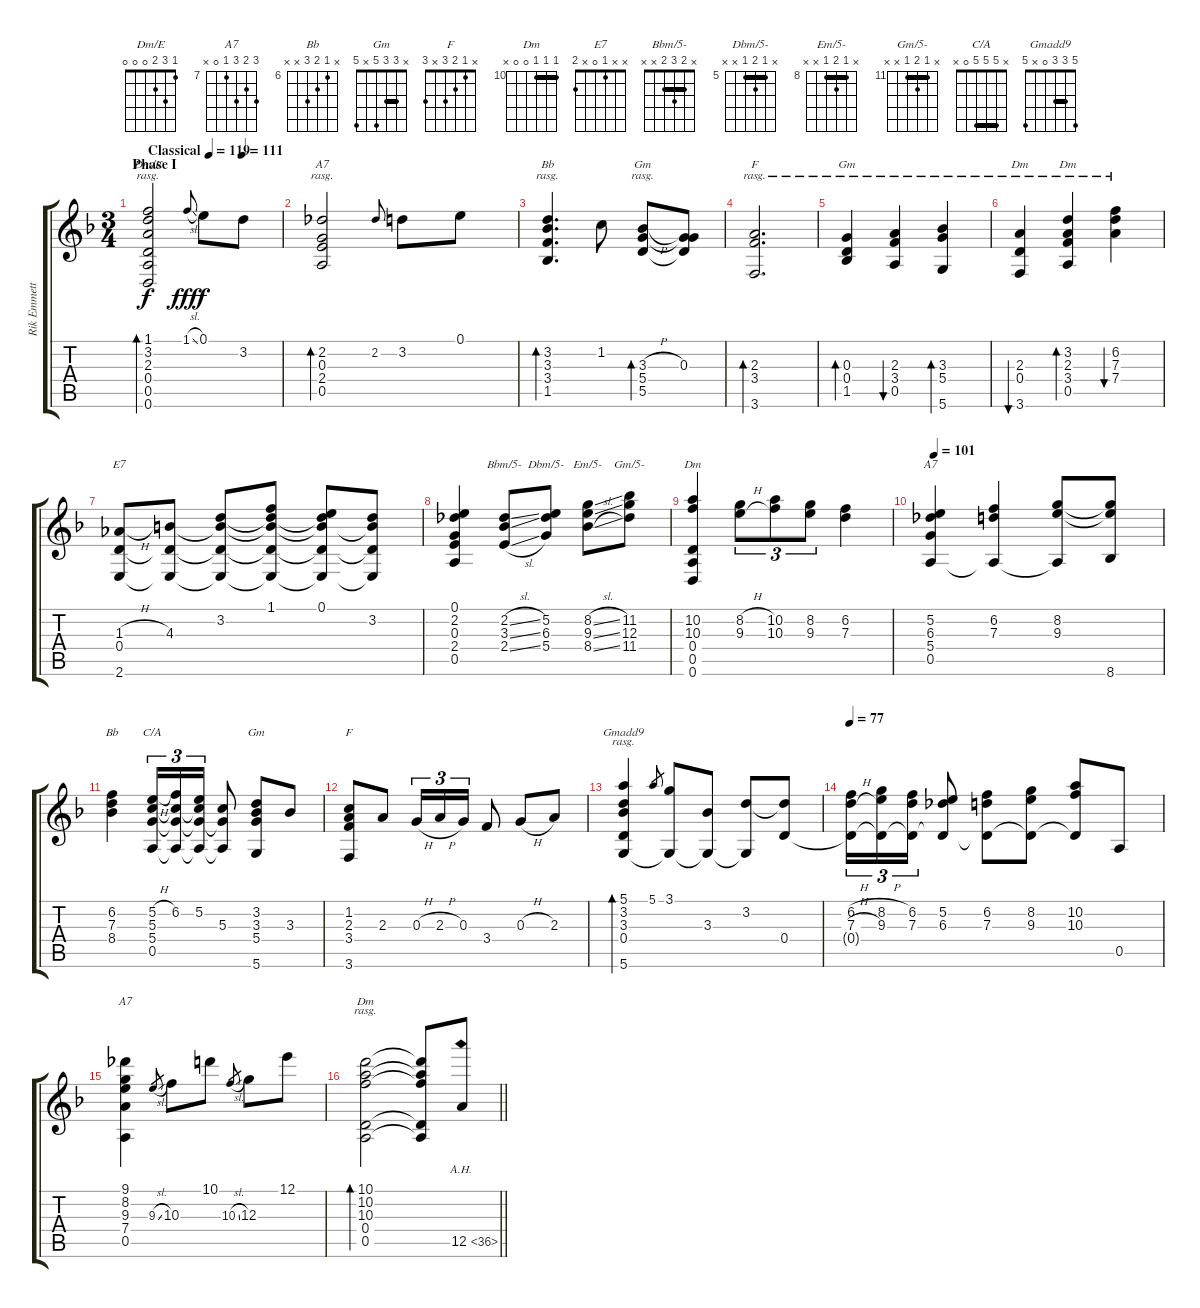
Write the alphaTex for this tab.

\track ("Rik Emmett" "Rik Emmett") {instrument acousticguitarnylon}
\staff {score tabs}
\tuning (E4 B3 G3 D3 A2 D2) {hide}
\chord ("Dm/E" 1 3 2 0 0 0)
\chord ("A7" x 2 0 2 0 x)
\chord ("Bb" x 3 3 3 1 x) {barre 3}
\chord ("Gm" x x 3 5 5 x)
\chord ("F" x x 2 3 x 3)
\chord ("Gm" x x 0 0 1 x)
\chord ("Dm" x x 2 0 x 3)
\chord ("Dm" x 3 2 3 0 x)
\chord ("E7" x x 1 0 x 2)
\chord ("Bbm/5-" x 2 3 2 x x) {barre 2}
\chord ("Dbm/5-" x 5 6 5 x x) {firstfret 5 barre 5}
\chord ("Em/5-" x 8 9 8 x x) {firstfret 8 barre 8}
\chord ("Gm/5-" x 11 12 11 x x) {firstfret 11 barre 11}
\chord ("Dm" x 10 10 0 0 0) {firstfret 10 barre 10}
\chord ("A7" x 5 6 5 0 x) {firstfret 5 barre 5}
\chord ("Bb" x 6 7 8 x x) {firstfret 6}
\chord ("C/A" x 5 5 5 0 x) {barre 5}
\chord ("Gm" x 3 3 5 x 5) {barre 3}
\chord ("F" x 1 2 3 x 3)
\chord ("Gmadd9" 5 3 3 0 x 5) {barre 3}
\chord ("A7" 9 8 9 7 0 x) {firstfret 7}
\chord ("Dm" 10 10 10 0 0 x) {firstfret 10 barre 10}
\ts (3 4)
\section ("" "Phase I")
\tempo (119 "Classical")
\tempo 52
\tempo (111 0.7083333333333334)
\tempo (119 "Classical")
\clef g2
\ks f
(1.1 3.2 2.3 0.4 0.5 0.6).2{bd 240 ch "Dm/E" rasg ii dy f instrument acousticguitarnylon} 1.1{sl}.8{gr onbeat dy fff} 0.1.8{dy f} 3.2.8 |
(2.2 0.3 2.4 0.5).2{bd 480 ch "A7" rasg ii} 2.2.8{gr onbeat} 3.2.8 0.1.8 |
(3.2 3.3 3.4 1.5).4{d bd 240 ch "Bb" rasg ii} 1.2.8 (3.3{h} 5.4 5.5).8{bd 240 ch "Gm" rasg ii} (0.3 5.4{t} 5.5{t}).8 |
(2.3 3.4 3.6).2{d bd 240 ch "F" rasg ii} |
(0.3 0.4 1.5).4{bd 240 ch "Gm" rasg ii} (2.3 3.4 0.5).4{bu 120 rasg ii} (3.3 5.4 5.6).4{bd 120 rasg ii} |
(2.3 0.4 3.6).4{bu 120 ch "Dm" rasg ii} (3.2 2.3 3.4 0.5).4{bd 120 ch "Dm" rasg ii} (6.2 7.3 7.4).4{bu 120 rasg ii} |
(1.3{h} 0.4 2.6).8{ch "E7"} (4.3 0.4{t} 2.6{t}).8 (3.2 4.3{t} 0.4{t} 2.6{t}).8 (1.1 3.2{t} 4.3{t} 0.4{t} 2.6{t}).8 (0.1 3.2{t} 4.3{t} 0.4{t} 2.6{t}).8 (3.2 4.3{t} 0.4{t} 2.6{t}).8 |
(0.1 2.2 0.3 2.4 0.5).4 (2.2{sl} 3.3{sl} 2.4{sl}).8{ch "Bbm/5-"} (5.2 6.3 5.4).8{ch "Dbm/5-"} (8.2{sl} 9.3{sl} 8.4{sl}).8{ch "Em/5-"} (11.2 12.3 11.4).8{ch "Gm/5-"} |
(10.2 10.3 0.4 0.5 0.6).4{ch "Dm"} (8.2{h} 9.3{h}).8{tu (3 2)} (10.2 10.3).8{tu (3 2)} (8.2 9.3).8{tu (3 2)} (6.2 7.3).4 |
\tempo 101
(5.2 6.3 5.4 0.5).4{ch "A7"} (6.2 7.3 0.5{t}).4 (8.2 9.3 0.5{t}).8 (8.2{t} 9.3{t} 8.6).8 |
(6.2 7.3 8.4).4{ch "Bb"} (5.2{h} 5.3 5.4 0.5).16{tu (3 2) ch "C/A"} (6.2 5.3{t} 5.4{t} 0.5{t}).16{tu (3 2)} (5.2 5.3{t} 5.4{t} 0.5{t}).16{tu (3 2)} (5.3 5.4{t} 0.5{t}).8 (3.2 3.3 5.4 5.6).8{ch "Gm"} 3.3.8 |
(1.2 2.3 3.4 3.6).8{ch "F"} 2.3.8 0.3{h}.16{tu (3 2)} 2.3{h}.16{tu (3 2)} 0.3.16{tu (3 2)} 3.4.8 0.3{h}.8 2.3.8 |
(5.1 3.2 3.3 0.4 5.6).4{bd 120 ch "Gmadd9" rasg ii} 5.1.8{gr} (3.1 5.6{t}).8 (3.3 5.6{t}).8 (3.2 5.6{t}).8 (3.2{t} 0.4).8 |
\tempo 77
(6.2{h} 7.3{h} 0.4{t}).16{tu (3 2)} (8.2{h} 9.3 0.4{t}).16{tu (3 2)} (6.2 7.3 0.4{t}).16{tu (3 2)} (5.2 6.3 0.4{t}).8 (6.2 7.3 0.4{t}).8 (8.2 9.3 0.4{t}).8 (10.2 10.3 0.4{t}).8 0.5.8 |
(9.1 8.2 9.3 7.4 0.5).4{ch "A7"} 9.3{sl}.8{gr} 10.3.8 10.1.8 10.3{sl}.8{gr} 12.3.8 12.1.8 |
\barLineRight lightlight
(10.1 10.2 10.3 0.4 0.5).2{bd 480 ch "Dm" rasg ii} (10.1{t} 10.2{t} 10.3{t} 0.4{t} 0.5{t}).8 12.5{ah 24}.8
